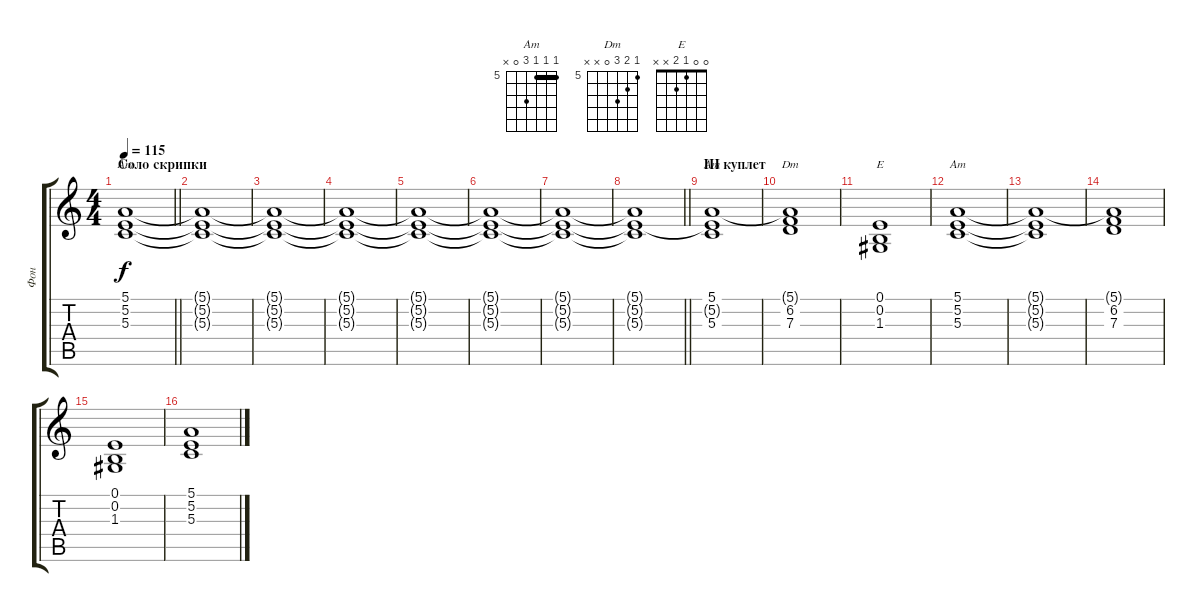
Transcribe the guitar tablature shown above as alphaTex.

\track ("Фон" "Фон") {instrument pad2warm}
\staff {score tabs}
\tuning (E4 B3 G3 D3 A2 E2) {hide}
\chord ("Am" 5 5 5 7 7 5) {firstfret 5 barre 5}
\chord ("Am" 5 5 5 2 0 x) {barre 5}
\chord ("Dm" 5 6 7 0 x x) {firstfret 5}
\chord ("E" 0 0 1 2 x x)
\chord ("Am" 5 5 5 7 0 x) {firstfret 5 barre 5}
\ts (4 4)
\section ("" "Соло скрипки")
\tempo 115
\clef g2
\barLineRight lightlight
\ks aminor
(5.1 5.2 5.3).1{ch "Am" dy f} |
(5.1{t} 5.2{t} 5.3{t}).1 |
(5.1{t} 5.2{t} 5.3{t}).1 |
(5.1{t} 5.2{t} 5.3{t}).1 |
(5.1{t} 5.2{t} 5.3{t}).1 |
(5.1{t} 5.2{t} 5.3{t}).1 |
(5.1{t} 5.2{t} 5.3{t}).1 |
\barLineRight lightlight
(5.1{t} 5.2{t} 5.3{t}).1 |
\section ("" "III куплет")
(5.1 5.2{t} 5.3).1{ch "Am"} |
(5.1{t} 6.2 7.3).1{ch "Dm"} |
(0.1 0.2 1.3).1{ch "E"} |
(5.1 5.2 5.3).1{ch "Am"} |
(5.1{t} 5.2{t} 5.3{t}).1 |
(5.1{t} 6.2 7.3).1 |
(0.1 0.2 1.3).1 |
(5.1 5.2 5.3).1
